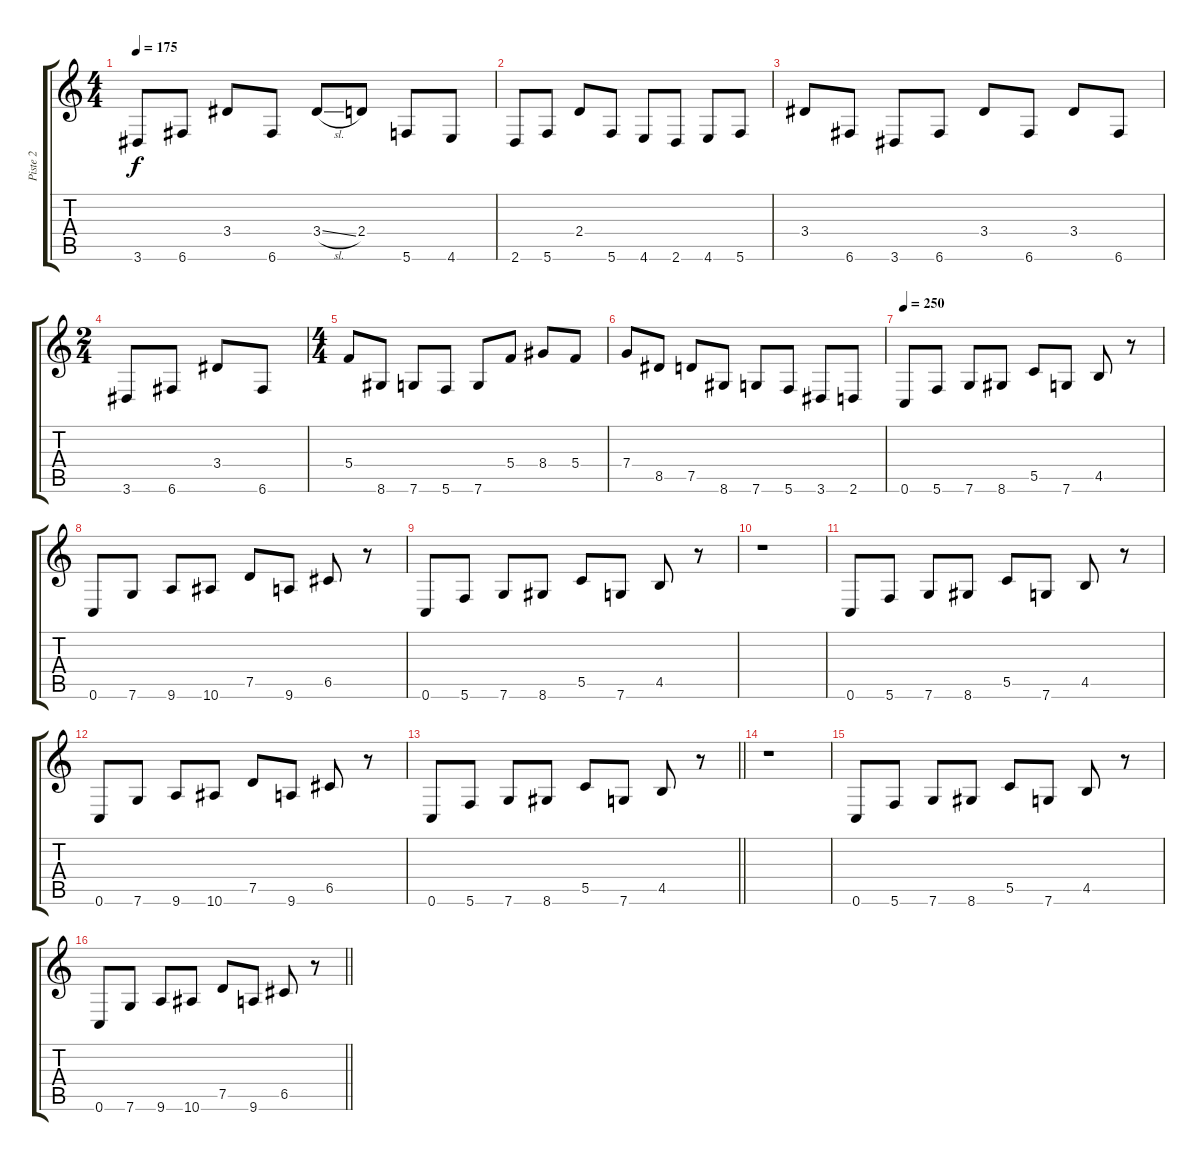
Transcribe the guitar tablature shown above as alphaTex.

\track ("Piste 2" "Piste 2") {instrument distortionguitar}
\staff {score tabs}
\tuning (D4 A3 F3 C3 G2 C2) {hide}
\ts (4 4)
\tempo 175
\clef g2
\ks c
3.6.8{dy f} 6.6.8 3.4.8 6.6.8 3.4{sl}.8 2.4.8 5.6.8 4.6.8 |
2.6.8 5.6.8 2.4.8 5.6.8 4.6.8 2.6.8 4.6.8 5.6.8 |
3.4.8 6.6.8 3.6.8 6.6.8 3.4.8 6.6.8 3.4.8 6.6.8 |
\ts (2 4)
3.6.8 6.6.8 3.4.8 6.6.8 |
\ts (4 4)
5.4.8 8.6.8 7.6.8 5.6.8 7.6.8 5.4.8 8.4.8 5.4.8 |
7.4.8 8.5.8 7.5.8 8.6.8 7.6.8 5.6.8 3.6.8 2.6.8 |
\tempo 250
0.6.8 5.6.8 7.6.8 8.6.8 5.5.8 7.6.8 4.5.8 r.8 |
0.6.8 7.6.8 9.6.8 10.6.8 7.5.8 9.6.8 6.5.8 r.8 |
0.6.8 5.6.8 7.6.8 8.6.8 5.5.8 7.6.8 4.5.8 r.8 |
r.1 |
0.6.8 5.6.8 7.6.8 8.6.8 5.5.8 7.6.8 4.5.8 r.8 |
0.6.8 7.6.8 9.6.8 10.6.8 7.5.8 9.6.8 6.5.8 r.8 |
\barLineRight lightlight
0.6.8 5.6.8 7.6.8 8.6.8 5.5.8 7.6.8 4.5.8 r.8 |
r.1 |
0.6.8 5.6.8 7.6.8 8.6.8 5.5.8 7.6.8 4.5.8 r.8 |
\barLineRight lightlight
0.6.8 7.6.8 9.6.8 10.6.8 7.5.8 9.6.8 6.5.8 r.8
